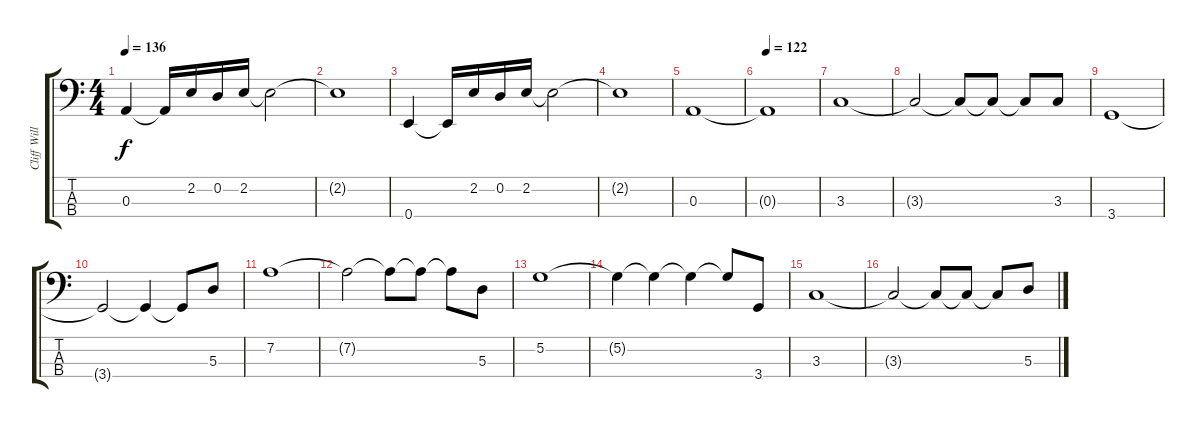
\track ("Cliff Williams" "Cliff Will") {instrument electricbassfinger}
\staff {score tabs}
\tuning (G2 D2 A1 E1) {hide}
\ts (4 4)
\tempo 136
\clef f4
\ks c
0.3.4{dy f} 0.3{t}.16 2.2.16 0.2.16 2.2.16 2.2{t}.2 |
2.2{t}.1 |
0.4.4 0.4{t}.16 2.2.16 0.2.16 2.2.16 2.2{t}.2 |
2.2{t}.1 |
0.3.1 |
\tempo 122
0.3{t}.1 |
3.3.1 |
3.3{t}.2 3.3{t}.8 3.3{t}.8 3.3{t}.8 3.3.8 |
3.4.1 |
3.4{t}.2 3.4{t}.4 3.4{t}.8 5.3.8 |
7.2.1 |
7.2{t}.2 7.2{t}.8 7.2{t}.8 7.2{t}.8 5.3.8 |
5.2.1 |
5.2{t}.4 5.2{t}.4 5.2{t}.4 5.2{t}.8 3.4.8 |
3.3.1 |
3.3{t}.2 3.3{t}.8 3.3{t}.8 3.3{t}.8 5.3.8
